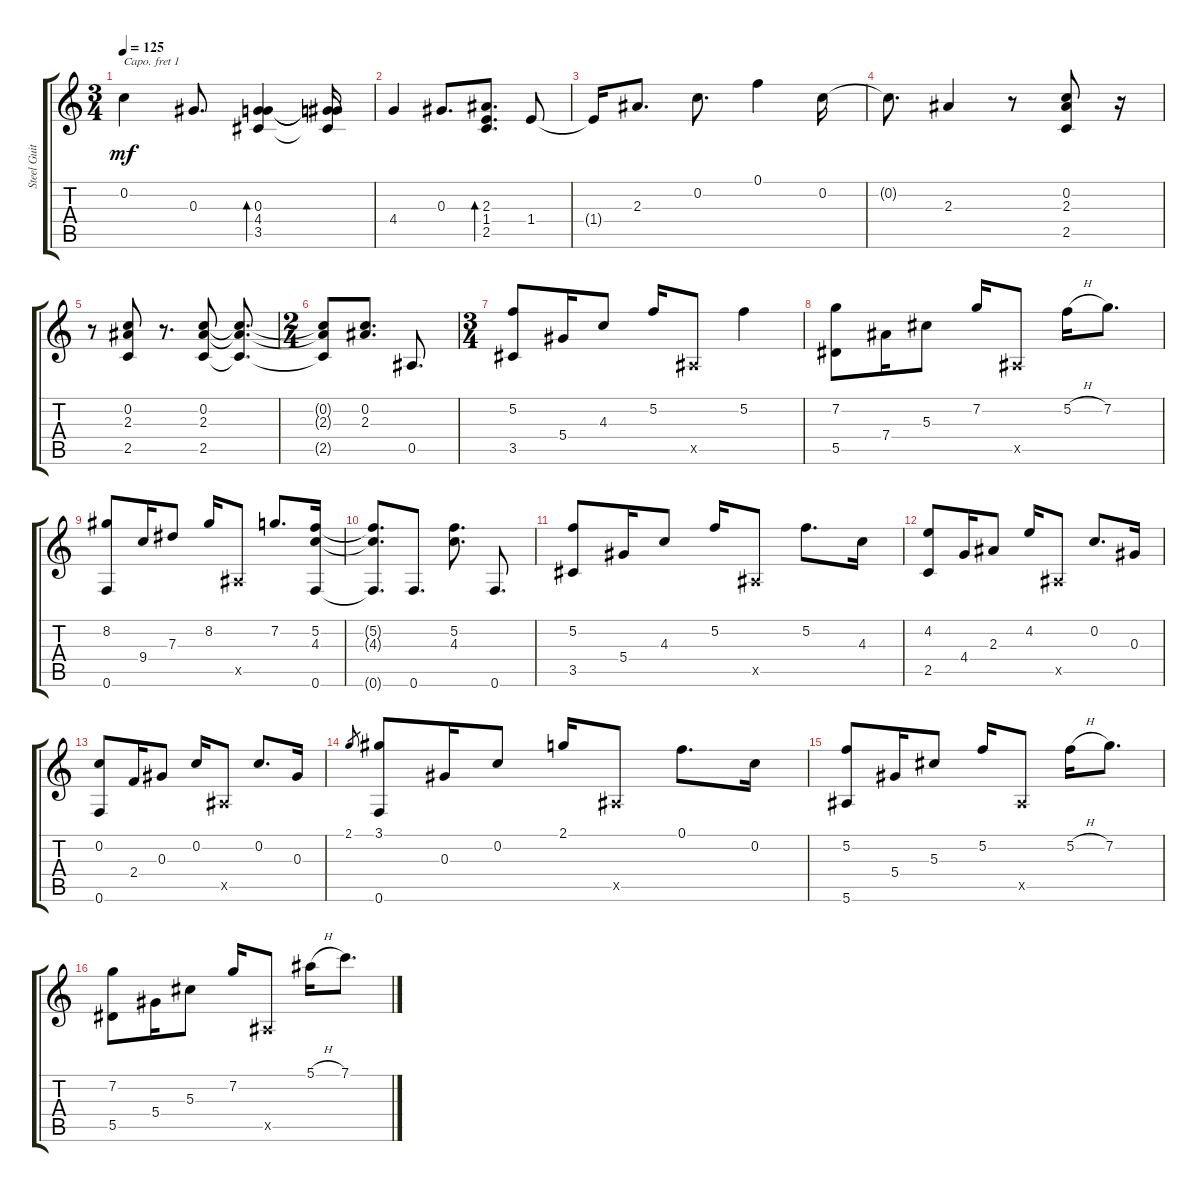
\track ("Steel Guitar" "Steel Guit") {instrument acousticguitarsteel}
\staff {score tabs}
\capo 1
\tuning (E4 B3 G3 D3 A2 E2) {hide}
\ts (3 4)
\tempo 125
\clef g2
\ks c
0.2.4{dy mf} 0.3.8{d} (0.3 4.4 3.5).4{bd 120} (0.3{t} 4.4{t} 3.5{t}).16 |
4.4.4 0.3.8{d} (2.3 1.4 2.5).8{d bd 120} 1.4.8 |
1.4{t}.16 2.3.8{d} 0.2.8{d} 0.1.4 0.2.16 |
0.2{t}.8{d} 2.3.4 r.8 (0.2 2.3 2.5).8 r.16 |
r.8 (0.2 2.3 2.5).8 r.8{d} (0.2 2.3 2.5).8 (0.2{t} 2.3{t} 2.5{t}).8{d} |
\ts (2 4)
(0.2{t} 2.3{t} 2.5{t}).8 (0.2 2.3).8{d} 0.5.8{d} |
\ts (3 4)
(5.2 3.5).8 5.4.16 4.3.8 5.2.16 0.5{x}.8 5.2.4 |
(7.2 5.5).8 7.4.16 5.3.8 7.2.16 0.5{x}.8 5.2{h}.16 7.2.8{d} |
(8.2 0.6).8 9.4.16 7.3.8 8.2.16 0.5{x}.8 7.2.8{d} (5.2 4.3 0.6).16 |
(5.2{t} 4.3{t} 0.6{t}).8{d} 0.6.8{d} (5.2 4.3).8{d} 0.6.8{d} |
(5.2 3.5).8 5.4.16 4.3.8 5.2.16 0.5{x}.8 5.2.8{d} 4.3.16 |
(4.2 2.5).8 4.4.16 2.3.8 4.2.16 0.5{x}.8 0.2.8{d} 0.3.16 |
(0.2 0.6).8 2.4.16 0.3.8 0.2.16 0.5{x}.8 0.2.8{d} 0.3.16 |
2.1.8{gr} (3.1 0.6).8 0.3.16 0.2.8 2.1.16 0.5{x}.8 0.1.8{d} 0.2.16 |
(5.2 5.6).8 5.4.16 5.3.8 5.2.16 0.5{x}.8 5.2{h}.16 7.2.8{d} |
(7.2 5.5).8 5.4.16 5.3.8 7.2.16 0.5{x}.8 5.1{h}.16 7.1.8{d}
